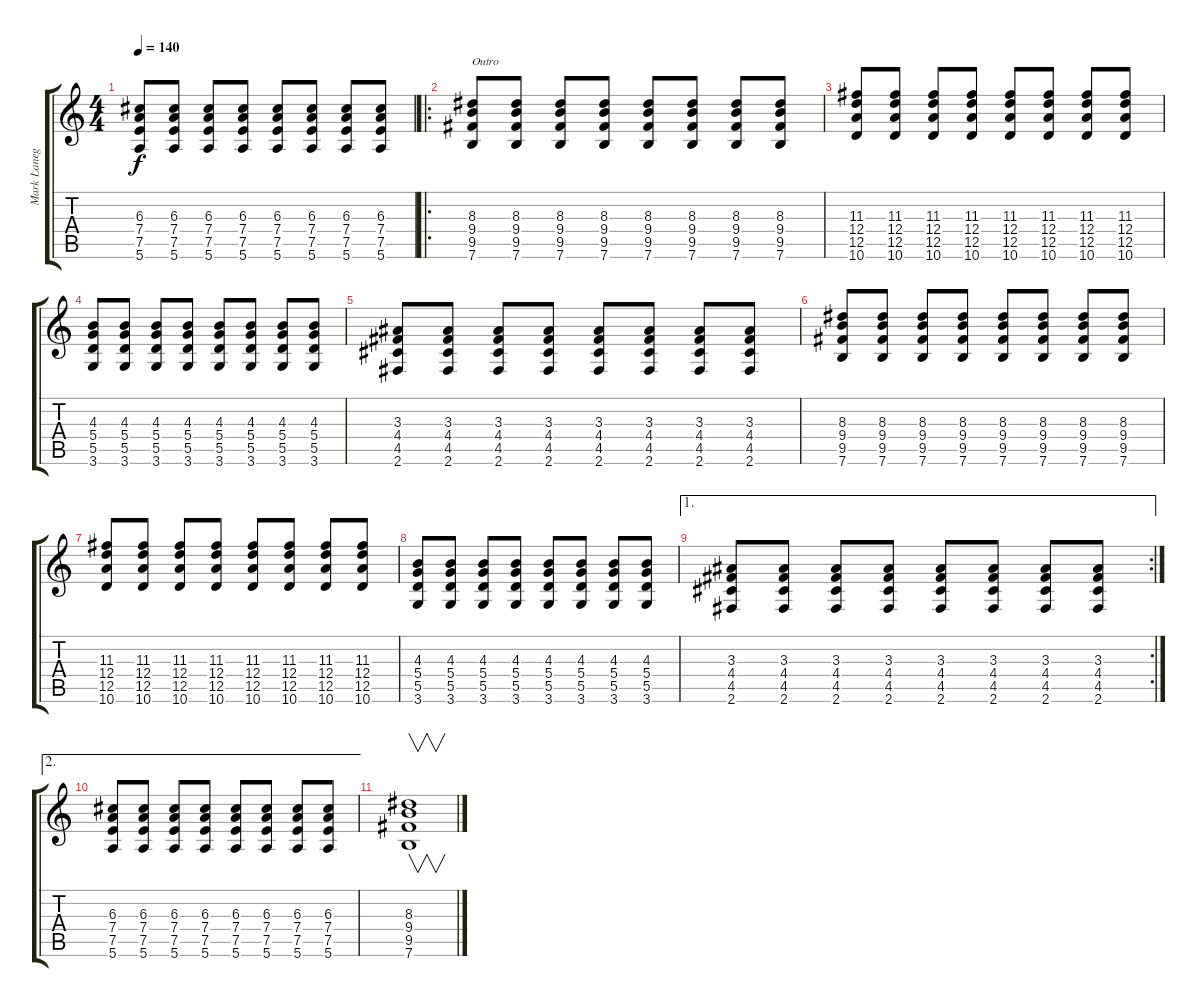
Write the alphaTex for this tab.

\track ("Mark Lanegan" "Mark Laneg") {instrument overdrivenguitar}
\staff {score tabs}
\tuning (E4 B3 G3 D3 A2 E2) {hide}
\ts (4 4)
\tempo 140
\clef g2
\ks c
(6.3 7.4 7.5 5.6).8{dy f} (6.3 7.4 7.5 5.6).8 (6.3 7.4 7.5 5.6).8 (6.3 7.4 7.5 5.6).8 (6.3 7.4 7.5 5.6).8 (6.3 7.4 7.5 5.6).8 (6.3 7.4 7.5 5.6).8 (6.3 7.4 7.5 5.6).8 |
\ro
(8.3 9.4 9.5 7.6).8{txt "Outro"} (8.3 9.4 9.5 7.6).8 (8.3 9.4 9.5 7.6).8 (8.3 9.4 9.5 7.6).8 (8.3 9.4 9.5 7.6).8 (8.3 9.4 9.5 7.6).8 (8.3 9.4 9.5 7.6).8 (8.3 9.4 9.5 7.6).8 |
(11.3 12.4 12.5 10.6).8 (11.3 12.4 12.5 10.6).8 (11.3 12.4 12.5 10.6).8 (11.3 12.4 12.5 10.6).8 (11.3 12.4 12.5 10.6).8 (11.3 12.4 12.5 10.6).8 (11.3 12.4 12.5 10.6).8 (11.3 12.4 12.5 10.6).8 |
(4.3 5.4 5.5 3.6).8 (4.3 5.4 5.5 3.6).8 (4.3 5.4 5.5 3.6).8 (4.3 5.4 5.5 3.6).8 (4.3 5.4 5.5 3.6).8 (4.3 5.4 5.5 3.6).8 (4.3 5.4 5.5 3.6).8 (4.3 5.4 5.5 3.6).8 |
(3.3 4.4 4.5 2.6).8 (3.3 4.4 4.5 2.6).8 (3.3 4.4 4.5 2.6).8 (3.3 4.4 4.5 2.6).8 (3.3 4.4 4.5 2.6).8 (3.3 4.4 4.5 2.6).8 (3.3 4.4 4.5 2.6).8 (3.3 4.4 4.5 2.6).8 |
(8.3 9.4 9.5 7.6).8 (8.3 9.4 9.5 7.6).8 (8.3 9.4 9.5 7.6).8 (8.3 9.4 9.5 7.6).8 (8.3 9.4 9.5 7.6).8 (8.3 9.4 9.5 7.6).8 (8.3 9.4 9.5 7.6).8 (8.3 9.4 9.5 7.6).8 |
(11.3 12.4 12.5 10.6).8 (11.3 12.4 12.5 10.6).8 (11.3 12.4 12.5 10.6).8 (11.3 12.4 12.5 10.6).8 (11.3 12.4 12.5 10.6).8 (11.3 12.4 12.5 10.6).8 (11.3 12.4 12.5 10.6).8 (11.3 12.4 12.5 10.6).8 |
(4.3 5.4 5.5 3.6).8 (4.3 5.4 5.5 3.6).8 (4.3 5.4 5.5 3.6).8 (4.3 5.4 5.5 3.6).8 (4.3 5.4 5.5 3.6).8 (4.3 5.4 5.5 3.6).8 (4.3 5.4 5.5 3.6).8 (4.3 5.4 5.5 3.6).8 |
\ae 1
\rc 2
(3.3 4.4 4.5 2.6).8 (3.3 4.4 4.5 2.6).8 (3.3 4.4 4.5 2.6).8 (3.3 4.4 4.5 2.6).8 (3.3 4.4 4.5 2.6).8 (3.3 4.4 4.5 2.6).8 (3.3 4.4 4.5 2.6).8 (3.3 4.4 4.5 2.6).8 |
\ae 2
(6.3 7.4 7.5 5.6).8 (6.3 7.4 7.5 5.6).8 (6.3 7.4 7.5 5.6).8 (6.3 7.4 7.5 5.6).8 (6.3 7.4 7.5 5.6).8 (6.3 7.4 7.5 5.6).8 (6.3 7.4 7.5 5.6).8 (6.3 7.4 7.5 5.6).8 |
(8.3 9.4 9.5 7.6).1{v}
